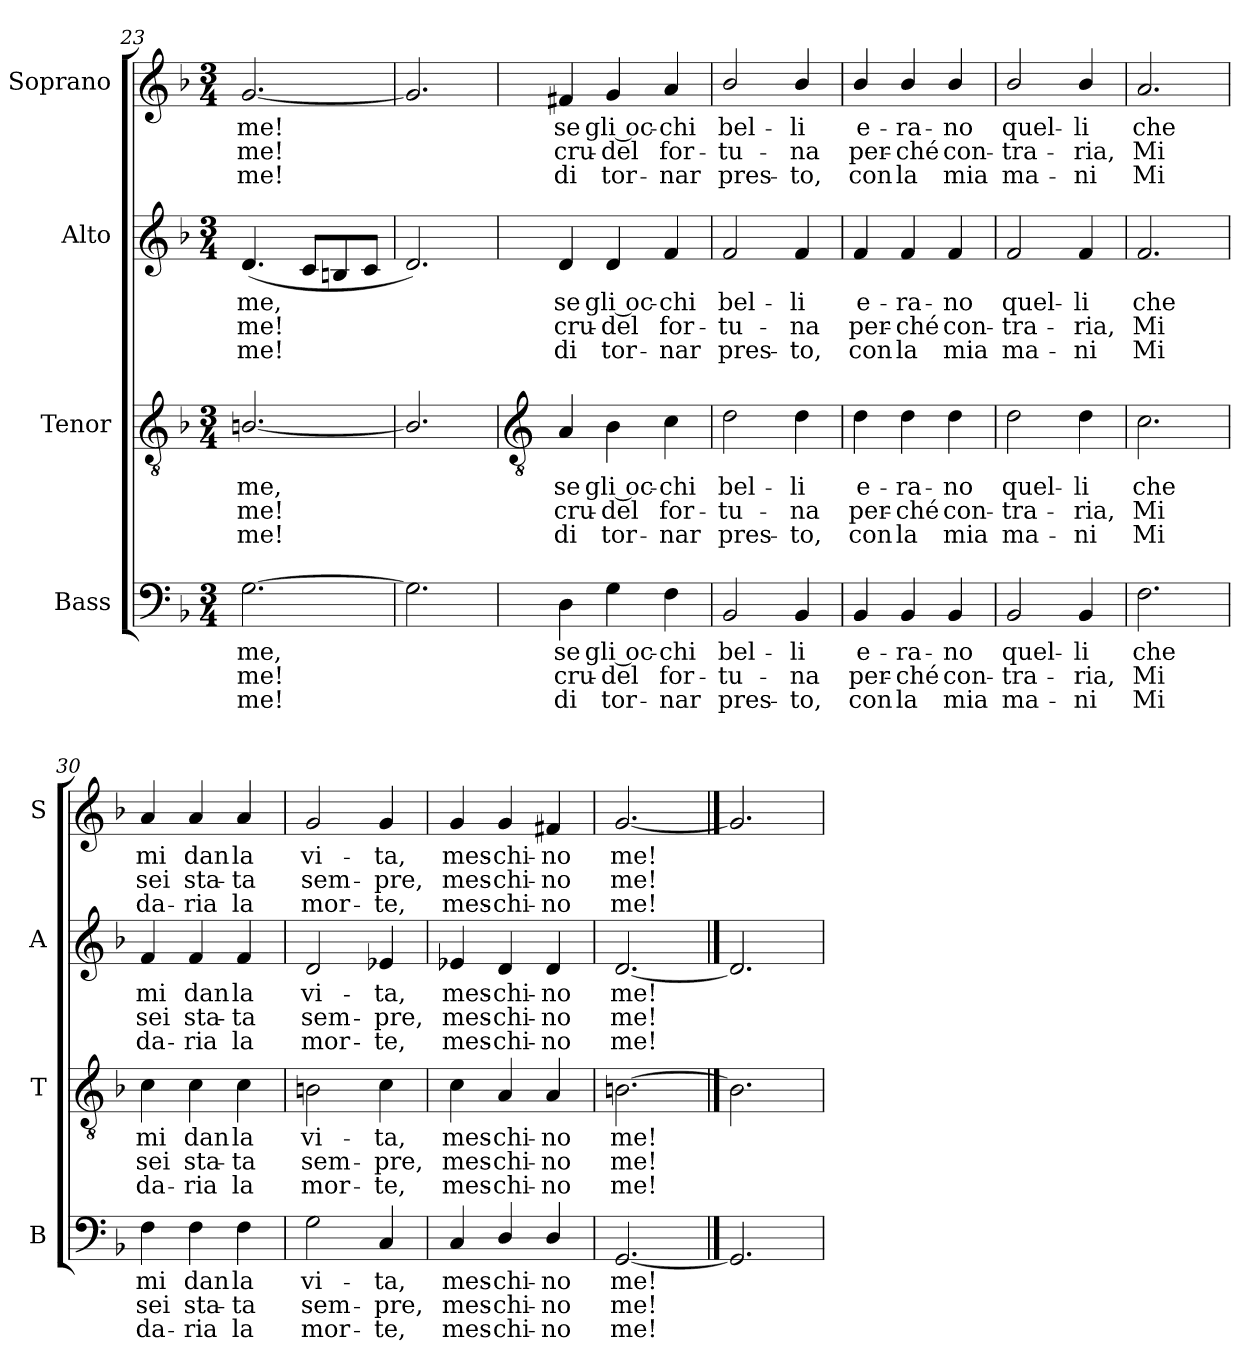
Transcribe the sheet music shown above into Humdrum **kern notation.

**kern	**text	**text	**text	**text	**kern	**text	**text	**text	**text	**kern	**text	**text	**text	**text	**kern	**text	**text	**text	**text
*part4	*part4	*part4	*part4	*part4	*part3	*part3	*part3	*part3	*part3	*part2	*part2	*part2	*part2	*part2	*part1	*part1	*part1	*part1	*part1
*staff4	*staff4	*staff4	*staff4	*staff4	*staff3	*staff3	*staff3	*staff3	*staff3	*staff2	*staff2	*staff2	*staff2	*staff2	*staff1	*staff1	*staff1	*staff1	*staff1
*I"Bass	*	*	*	*	*I"Tenor	*	*	*	*	*I"Alto	*	*	*	*	*I"Soprano	*	*	*	*
*I'B	*	*	*	*	*I'T	*	*	*	*	*I'A	*	*	*	*	*I'S	*	*	*	*
*clefF4	*	*	*	*	*clefGv2	*	*	*	*	*clefG2	*	*	*	*	*clefG2	*	*	*	*
*k[b-]	*	*	*	*	*k[b-]	*	*	*	*	*k[b-]	*	*	*	*	*k[b-]	*	*	*	*
*F:	*	*	*	*	*F:	*	*	*	*	*F:	*	*	*	*	*F:	*	*	*	*
*M3/4	*	*	*	*	*M3/4	*	*	*	*	*M3/4	*	*	*	*	*M3/4	*	*	*	*
=23	=23	=23	=23	=23	=23	=23	=23	=23	=23	=23	=23	=23	=23	=23	=23	=23	=23	=23	=23
!	!LO:LY:b	!LO:LY:b	!LO:LY:b	!	!	!LO:LY:b	!LO:LY:b	!LO:LY:b	!	!	!LO:LY:b	!LO:LY:b	!LO:LY:b	!	!	!LO:LY:b	!LO:LY:b	!LO:LY:b	!
[2.G\	me,	me!	me!	.	[2.Bn/	me,	me!	me!	.	(<4.d	me,	me!	me!	.	[2.g	me!	me!	me!	.
.	.	.	.	.	.	.	.	.	.	8cL	.	.	.	.	.	.	.	.	.
.	.	.	.	.	.	.	.	.	.	8Bn	.	.	.	.	.	.	.	.	.
.	.	.	.	.	.	.	.	.	.	8cJ	.	.	.	.	.	.	.	.	.
=24	=24	=24	=24	=24	=24	=24	=24	=24	=24	=24	=24	=24	=24	=24	=24	=24	=24	=24	=24
2.G\]	.	.	.	.	2.B/]	.	.	.	.	2.d)	.	.	.	.	2.g]	.	.	.	.
!!LO:LB:g=z
=25	=25	=25	=25	=25	=25	=25	=25	=25	=25	=25	=25	=25	=25	=25	=25	=25	=25	=25	=25
*	*	*	*	*	*clefGv2	*	*	*	*	*	*	*	*	*	*	*	*	*	*
!	!LO:LY:b	!LO:LY:b	!LO:LY:b	!	!	!LO:LY:b	!LO:LY:b	!LO:LY:b	!	!	!LO:LY:b	!LO:LY:b	!LO:LY:b	!	!	!LO:LY:b	!LO:LY:b	!LO:LY:b	!
4D	se	cru-	-di	.	4A	se	cru-	-di	.	4d	se	cru-	-di	.	4f#X	se	cru-	-di	.
!	!LO:LY:b	!LO:LY:b	!LO:LY:b	!	!	!LO:LY:b	!LO:LY:b	!LO:LY:b	!	!	!LO:LY:b	!LO:LY:b	!LO:LY:b	!	!	!LO:LY:b	!LO:LY:b	!LO:LY:b	!
4G\	gli oc-	-del	tor-	.	4B-	gli oc-	-del	tor-	.	4d	gli oc-	-del	tor-	.	4g	gli oc-	-del	tor-	.
!	!LO:LY:b	!LO:LY:b	!LO:LY:b	!	!	!LO:LY:b	!LO:LY:b	!LO:LY:b	!	!	!LO:LY:b	!LO:LY:b	!LO:LY:b	!	!	!LO:LY:b	!LO:LY:b	!LO:LY:b	!
4F	-chi	for-	-nar	.	4c	-chi	for-	-nar	.	4f	-chi	for-	-nar	.	4a	-chi	for-	-nar	.
=26	=26	=26	=26	=26	=26	=26	=26	=26	=26	=26	=26	=26	=26	=26	=26	=26	=26	=26	=26
!	!LO:LY:b	!LO:LY:b	!LO:LY:b	!LO:LY:b	!	!LO:LY:b	!LO:LY:b	!LO:LY:b	!LO:LY:b	!	!LO:LY:b	!LO:LY:b	!LO:LY:b	!LO:LY:b	!	!LO:LY:b	!LO:LY:b	!LO:LY:b	!LO:LY:b
2BB-	bel-	-tu-	-pres-	-	2d	bel-	-tu-	-pres-	-	2f	bel-	-tu-	-pres-	-	2b-/	bel-	-tu-	-pres-	-
!	!LO:LY:b	!LO:LY:b	!LO:LY:b	!	!	!LO:LY:b	!LO:LY:b	!LO:LY:b	!	!	!LO:LY:b	!LO:LY:b	!LO:LY:b	!	!	!LO:LY:b	!LO:LY:b	!LO:LY:b	!
4BB-	li	na	to,	.	4d	li	na	to,	.	4f	li	na	to,	.	4b-/	li	na	to,	.
=27	=27	=27	=27	=27	=27	=27	=27	=27	=27	=27	=27	=27	=27	=27	=27	=27	=27	=27	=27
!	!LO:LY:b	!LO:LY:b	!LO:LY:b	!	!	!LO:LY:b	!LO:LY:b	!LO:LY:b	!	!	!LO:LY:b	!LO:LY:b	!LO:LY:b	!	!	!LO:LY:b	!LO:LY:b	!LO:LY:b	!
4BB-	e-	-per-	-con	.	4d	e-	-per-	-con	.	4f	e-	-per-	-con	.	4b-/	e-	-per-	-con	.
!	!LO:LY:b	!LO:LY:b	!LO:LY:b	!	!	!LO:LY:b	!LO:LY:b	!LO:LY:b	!	!	!LO:LY:b	!LO:LY:b	!LO:LY:b	!	!	!LO:LY:b	!LO:LY:b	!LO:LY:b	!
4BB-	ra-	-ché	la	.	4d	ra-	-ché	la	.	4f	ra-	-ché	la	.	4b-/	ra-	-ché	la	.
!	!LO:LY:b	!LO:LY:b	!LO:LY:b	!	!	!LO:LY:b	!LO:LY:b	!LO:LY:b	!	!	!LO:LY:b	!LO:LY:b	!LO:LY:b	!	!	!LO:LY:b	!LO:LY:b	!LO:LY:b	!
4BB-	no	con-	-mia	.	4d	no	con-	-mia	.	4f	no	con-	-mia	.	4b-/	no	con-	-mia	.
=28	=28	=28	=28	=28	=28	=28	=28	=28	=28	=28	=28	=28	=28	=28	=28	=28	=28	=28	=28
!	!LO:LY:b	!LO:LY:b	!LO:LY:b	!	!	!LO:LY:b	!LO:LY:b	!LO:LY:b	!	!	!LO:LY:b	!LO:LY:b	!LO:LY:b	!	!	!LO:LY:b	!LO:LY:b	!LO:LY:b	!
2BB-	quel-	-tra-	-ma-	.	2d	quel-	-tra-	-ma-	.	2f	quel-	-tra-	-ma-	.	2b-/	quel-	-tra-	-ma-	.
!	!LO:LY:b	!LO:LY:b	!LO:LY:b	!	!	!LO:LY:b	!LO:LY:b	!LO:LY:b	!	!	!LO:LY:b	!LO:LY:b	!LO:LY:b	!	!	!LO:LY:b	!LO:LY:b	!LO:LY:b	!
4BB-	-li	ria,	ni	.	4d	-li	ria,	ni	.	4f	-li	ria,	ni	.	4b-/	-li	ria,	ni	.
=29	=29	=29	=29	=29	=29	=29	=29	=29	=29	=29	=29	=29	=29	=29	=29	=29	=29	=29	=29
!	!LO:LY:b	!LO:LY:b	!LO:LY:b	!	!	!LO:LY:b	!LO:LY:b	!LO:LY:b	!	!	!LO:LY:b	!LO:LY:b	!LO:LY:b	!	!	!LO:LY:b	!LO:LY:b	!LO:LY:b	!
2.F	che	Mi	Mi	.	2.c	che	Mi	Mi	.	2.f	che	Mi	Mi	.	2.a	che	Mi	Mi	.
=30	=30	=30	=30	=30	=30	=30	=30	=30	=30	=30	=30	=30	=30	=30	=30	=30	=30	=30	=30
!	!LO:LY:b	!LO:LY:b	!LO:LY:b	!	!	!LO:LY:b	!LO:LY:b	!LO:LY:b	!	!	!LO:LY:b	!LO:LY:b	!LO:LY:b	!	!	!LO:LY:b	!LO:LY:b	!LO:LY:b	!
4F	mi	sei	da-	.	4c	mi	sei	da-	.	4f	mi	sei	da-	.	4a	mi	sei	da-	.
!	!LO:LY:b	!LO:LY:b	!LO:LY:b	!	!	!LO:LY:b	!LO:LY:b	!LO:LY:b	!	!	!LO:LY:b	!LO:LY:b	!LO:LY:b	!	!	!LO:LY:b	!LO:LY:b	!LO:LY:b	!
4F	-dan	sta-	-ria	.	4c	-dan	sta-	-ria	.	4f	-dan	sta-	-ria	.	4a	-dan	sta-	-ria	.
!	!LO:LY:b	!LO:LY:b	!LO:LY:b	!	!	!LO:LY:b	!LO:LY:b	!LO:LY:b	!	!	!LO:LY:b	!LO:LY:b	!LO:LY:b	!	!	!LO:LY:b	!LO:LY:b	!LO:LY:b	!
4F	la	ta	la	.	4c	la	ta	la	.	4f	la	ta	la	.	4a	la	ta	la	.
=31	=31	=31	=31	=31	=31	=31	=31	=31	=31	=31	=31	=31	=31	=31	=31	=31	=31	=31	=31
!	!LO:LY:b	!LO:LY:b	!LO:LY:b	!	!	!LO:LY:b	!LO:LY:b	!LO:LY:b	!	!	!LO:LY:b	!LO:LY:b	!LO:LY:b	!	!	!LO:LY:b	!LO:LY:b	!LO:LY:b	!
2G	vi-	-sem-	-mor-	.	2Bn	vi-	-sem-	-mor-	.	2d	vi-	-sem-	-mor-	.	2g	vi-	-sem-	-mor-	.
!	!LO:LY:b	!LO:LY:b	!LO:LY:b	!	!	!LO:LY:b	!LO:LY:b	!LO:LY:b	!	!	!LO:LY:b	!LO:LY:b	!LO:LY:b	!	!	!LO:LY:b	!LO:LY:b	!LO:LY:b	!
4C	-ta,	pre,	te,	.	4c	-ta,	pre,	te,	.	4e-X	-ta,	pre,	te,	.	4g	-ta,	pre,	te,	.
=32	=32	=32	=32	=32	=32	=32	=32	=32	=32	=32	=32	=32	=32	=32	=32	=32	=32	=32	=32
!	!LO:LY:b	!LO:LY:b	!LO:LY:b	!	!	!LO:LY:b	!LO:LY:b	!LO:LY:b	!	!	!LO:LY:b	!LO:LY:b	!LO:LY:b	!	!	!LO:LY:b	!LO:LY:b	!LO:LY:b	!
4C	mes-	-mes-	-mes-	.	4c	mes-	-mes-	-mes-	.	4e-X	mes-	-mes-	-mes-	.	4g	mes-	-mes-	-mes-	.
!	!LO:LY:b	!LO:LY:b	!LO:LY:b	!	!	!LO:LY:b	!LO:LY:b	!LO:LY:b	!	!	!LO:LY:b	!LO:LY:b	!LO:LY:b	!	!	!LO:LY:b	!LO:LY:b	!LO:LY:b	!
4D/	-chi-	-chi-	-chi-	.	4A	-chi-	-chi-	-chi-	.	4d	-chi-	-chi-	-chi-	.	4g	-chi-	-chi-	-chi-	.
!	!LO:LY:b	!LO:LY:b	!LO:LY:b	!	!	!LO:LY:b	!LO:LY:b	!LO:LY:b	!	!	!LO:LY:b	!LO:LY:b	!LO:LY:b	!	!	!LO:LY:b	!LO:LY:b	!LO:LY:b	!
4D/	-no	no	no	.	4A	-no	no	no	.	4d	-no	no	no	.	4f#X	-no	no	no	.
=33	=33	=33	=33	=33	=33	=33	=33	=33	=33	=33	=33	=33	=33	=33	=33	=33	=33	=33	=33
!	!LO:LY:b	!LO:LY:b	!LO:LY:b	!	!	!LO:LY:b	!LO:LY:b	!LO:LY:b	!	!	!LO:LY:b	!LO:LY:b	!LO:LY:b	!	!	!LO:LY:b	!LO:LY:b	!LO:LY:b	!
[2.GG	me!	me!	me!	.	[2.Bn	me!	me!	me!	.	[2.d	me!	me!	me!	.	[2.g	me!	me!	me!	.
==34	==34	==34	==34	==34	==34	==34	==34	==34	==34	==34	==34	==34	==34	==34	==34	==34	==34	==34	==34
2.GG]	.	.	.	.	2.B]	.	.	.	.	2.d]	.	.	.	.	2.g]	.	.	.	.
=	=	=	=	=	=	=	=	=	=	=	=	=	=	=	=	=	=	=	=
*-	*-	*-	*-	*-	*-	*-	*-	*-	*-	*-	*-	*-	*-	*-	*-	*-	*-	*-	*-
